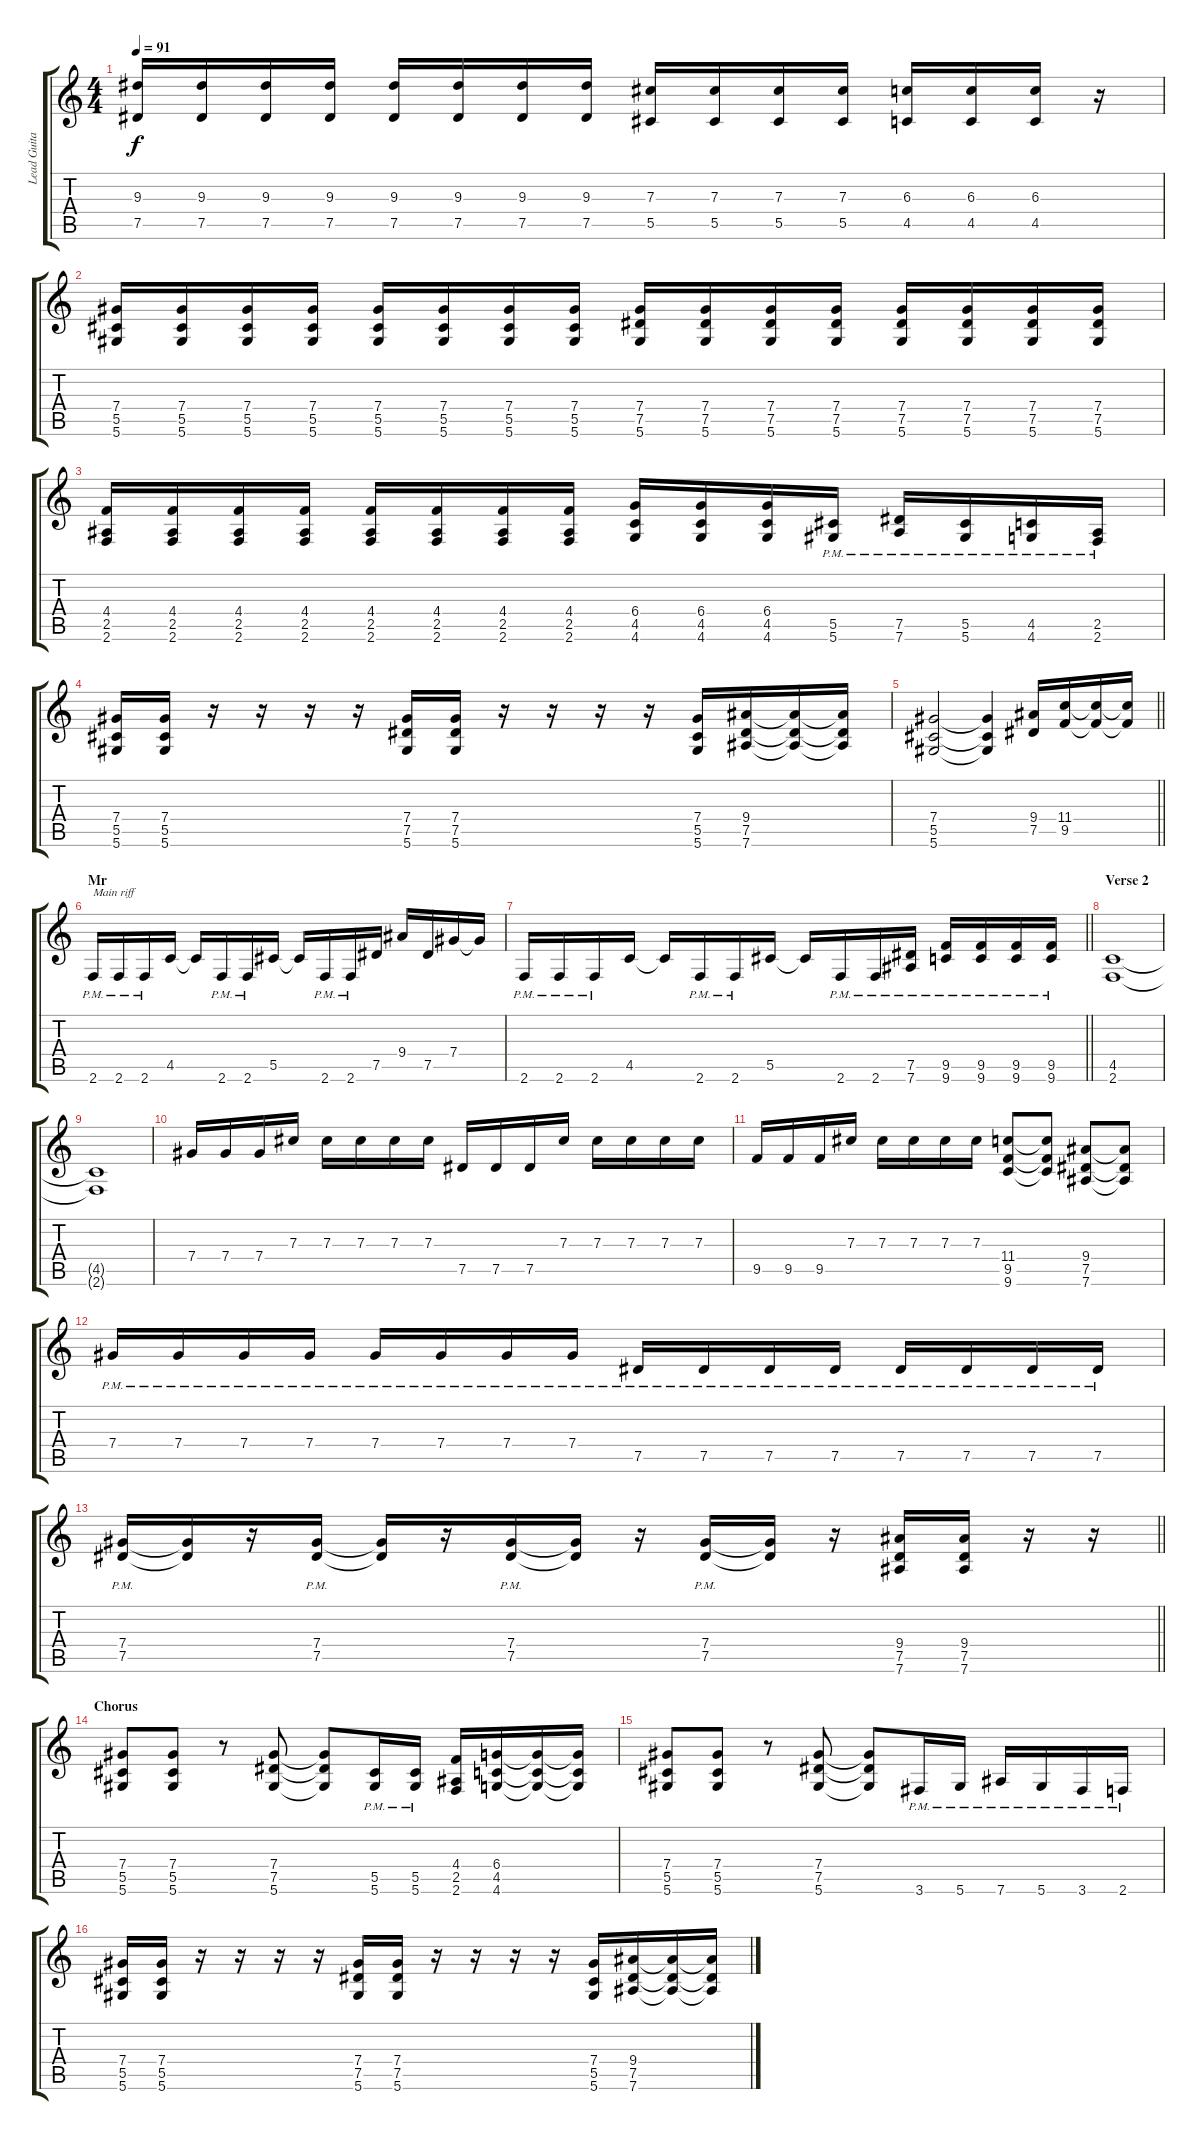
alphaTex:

\track ("Lead Guitar" "Lead Guita") {instrument electricguitarclean}
\staff {score tabs}
\tuning (Eb4 Bb3 Gb3 Db3 Ab2 Eb2) {hide}
\ts (4 4)
\tempo 91
\clef g2
\ks c
(9.3 7.5).16{dy f} (9.3 7.5).16 (9.3 7.5).16 (9.3 7.5).16 (9.3 7.5).16 (9.3 7.5).16 (9.3 7.5).16 (9.3 7.5).16 (7.3 5.5).16 (7.3 5.5).16 (7.3 5.5).16 (7.3 5.5).16 (6.3 4.5).16 (6.3 4.5).16 (6.3 4.5).16 r.16 |
(7.4 5.5 5.6).16 (7.4 5.5 5.6).16 (7.4 5.5 5.6).16 (7.4 5.5 5.6).16 (7.4 5.5 5.6).16 (7.4 5.5 5.6).16 (7.4 5.5 5.6).16 (7.4 5.5 5.6).16 (7.4 7.5 5.6).16 (7.4 7.5 5.6).16 (7.4 7.5 5.6).16 (7.4 7.5 5.6).16 (7.4 7.5 5.6).16 (7.4 7.5 5.6).16 (7.4 7.5 5.6).16 (7.4 7.5 5.6).16 |
(4.4 2.5 2.6).16 (4.4 2.5 2.6).16 (4.4 2.5 2.6).16 (4.4 2.5 2.6).16 (4.4 2.5 2.6).16 (4.4 2.5 2.6).16 (4.4 2.5 2.6).16 (4.4 2.5 2.6).16 (6.4 4.5 4.6).16 (6.4 4.5 4.6).16 (6.4 4.5 4.6).16 (5.5{pm} 5.6{pm}).16 (7.5{pm} 7.6{pm}).16 (5.5{pm} 5.6{pm}).16 (4.5{pm} 4.6{pm}).16 (2.5{pm} 2.6{pm}).16 |
(7.4 5.5 5.6).16 (7.4 5.5 5.6).16 r.16 r.16 r.16 r.16 (7.4 7.5 5.6).16 (7.4 7.5 5.6).16 r.16 r.16 r.16 r.16 (7.4 5.5 5.6).16 (9.4 7.5 7.6).16 (9.4{t} 7.5{t} 7.6{t}).16 (9.4{t} 7.5{t} 7.6{t}).16 |
\barLineRight lightlight
(7.4 5.5 5.6).2 (7.4{t} 5.5{t} 5.6{t}).4 (9.4 7.5).16 (11.4 9.5).16 (11.4{t} 9.5{t}).16 (11.4{t} 9.5{t}).16 |
\section ("" "Mr")
2.6{pm}.16{txt "Main riff"} 2.6{pm}.16 2.6{pm}.16 4.5.16 4.5{t}.16 2.6{pm}.16 2.6{pm}.16 5.5.16 5.5{t}.16 2.6{pm}.16 2.6{pm}.16 7.5.16 9.4.16 7.5.16 7.4.16 7.4{t}.16 |
\barLineRight lightlight
2.6{pm}.16 2.6{pm}.16 2.6{pm}.16 4.5.16 4.5{t}.16 2.6{pm}.16 2.6{pm}.16 5.5.16 5.5{t}.16 2.6{pm}.16 2.6{pm}.16 (7.5{pm} 7.6{pm}).16 (9.5{pm} 9.6{pm}).16 (9.5{pm} 9.6{pm}).16 (9.5{pm} 9.6{pm}).16 (9.5{pm} 9.6{pm}).16 |
\section ("" "Verse 2")
(4.5 2.6).1 |
(4.5{t} 2.6{t}).1 |
7.4.16 7.4.16 7.4.16 7.3.16 7.3.16 7.3.16 7.3.16 7.3.16 7.5.16 7.5.16 7.5.16 7.3.16 7.3.16 7.3.16 7.3.16 7.3.16 |
9.5.16 9.5.16 9.5.16 7.3.16 7.3.16 7.3.16 7.3.16 7.3.16 (11.4 9.5 9.6).8 (11.4{t} 9.5{t} 9.6{t}).8 (9.4 7.5 7.6).8 (9.4{t} 7.5{t} 7.6{t}).8 |
7.4{pm}.16 7.4{pm}.16 7.4{pm}.16 7.4{pm}.16 7.4{pm}.16 7.4{pm}.16 7.4{pm}.16 7.4{pm}.16 7.5{pm}.16 7.5{pm}.16 7.5{pm}.16 7.5{pm}.16 7.5{pm}.16 7.5{pm}.16 7.5{pm}.16 7.5{pm}.16 |
\barLineRight lightlight
(7.4{pm} 7.5{pm}).16 (7.4{t} 7.5{t}).16 r.16 (7.4{pm} 7.5{pm}).16 (7.4{t} 7.5{t}).16 r.16 (7.4{pm} 7.5{pm}).16 (7.4{t} 7.5{t}).16 r.16 (7.4{pm} 7.5{pm}).16 (7.4{t} 7.5{t}).16 r.16 (9.4 7.5 7.6).16 (9.4 7.5 7.6).16 r.16 r.16 |
\section ("" "Chorus")
(7.4 5.5 5.6).8 (7.4 5.5 5.6).8 r.8 (7.4 7.5 5.6).8 (7.4{t} 7.5{t} 5.6{t}).8 (5.5{pm} 5.6{pm}).16 (5.5{pm} 5.6{pm}).16 (4.4 2.5 2.6).16 (6.4 4.5 4.6).16 (6.4{t} 4.5{t} 4.6{t}).16 (6.4{t} 4.5{t} 4.6{t}).16 |
(7.4 5.5 5.6).8 (7.4 5.5 5.6).8 r.8 (7.4 7.5 5.6).8 (7.4{t} 7.5{t} 5.6{t}).8 3.6{pm}.16 5.6{pm}.16 7.6{pm}.16 5.6{pm}.16 3.6{pm}.16 2.6{pm}.16 |
(7.4 5.5 5.6).16 (7.4 5.5 5.6).16 r.16 r.16 r.16 r.16 (7.4 7.5 5.6).16 (7.4 7.5 5.6).16 r.16 r.16 r.16 r.16 (7.4 5.5 5.6).16 (9.4 7.5 7.6).16 (9.4{t} 7.5{t} 7.6{t}).16 (9.4{t} 7.5{t} 7.6{t}).16
